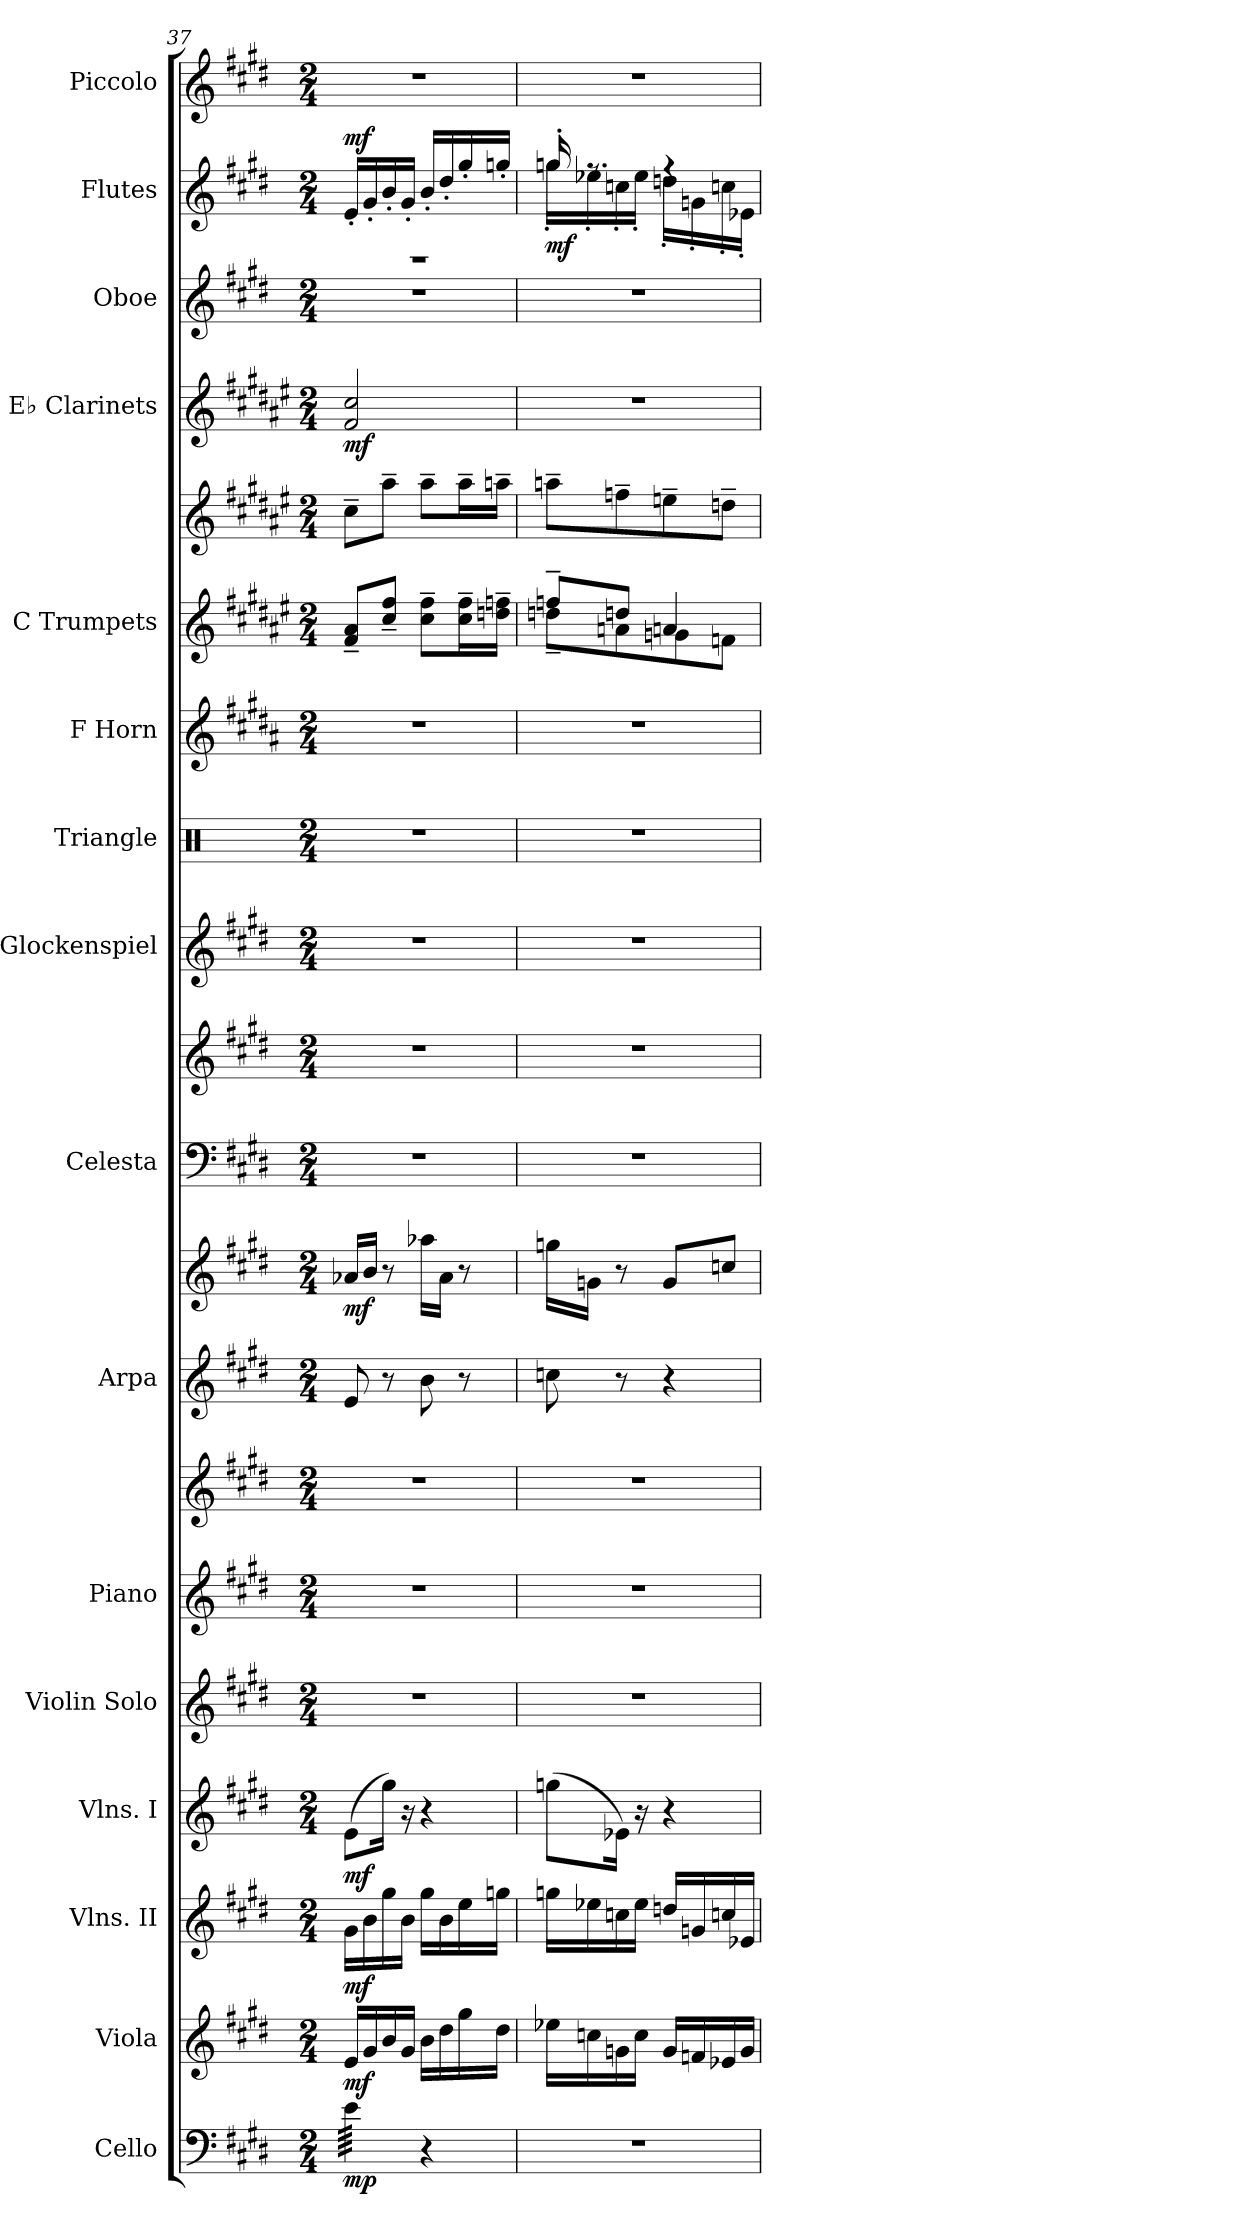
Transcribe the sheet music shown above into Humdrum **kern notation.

**kern	**dynam	**kern	**dynam	**kern	**dynam	**kern	**dynam	**kern	**kern	**kern	**kern	**kern	**dynam	**kern	**kern	**kern	**kern	**kern	**kern	**kern	**kern	**dynam	**kern	**kern	**dynam	**kern
*part16	*part16	*part15	*part15	*part14	*part14	*part13	*part13	*part12	*part11	*part11	*part10	*part10	*part10	*part9	*part9	*part8	*part7	*part6	*part5	*part5	*part4	*part4	*part3	*part2	*part2	*part1
*staff20	*staff20	*staff19	*staff19	*staff18	*staff18	*staff17	*staff17	*staff16	*staff15	*staff14	*staff13	*staff12	*staff12/13	*staff11	*staff10	*staff9	*staff8	*staff7	*staff6	*staff5	*staff4	*staff4	*staff3	*staff2	*staff2	*staff1
*I"Cello	*	*I"Viola	*	*I"Vlns. II	*	*I"Vlns. I	*	*I"Violin Solo	*I"Piano	*	*I"Arpa	*	*	*I"Celesta	*	*I"Glockenspiel	*I"Triangle	*I"F Horn	*I"C Trumpets	*	*I"E♭ Clarinets	*	*I"Oboe	*I"Flutes	*	*I"Piccolo
*	*	*	*	*I'Vlns. II	*	*I'Vlns. I	*	*I'Vln. solo	*I'Pno.	*	*I'Arpa	*	*	*I'Cel.	*	*I'Glock.	*I'Trgl.	*I'F Hn.	*I'C Tpt.	*	*I'E♭ Cl.	*	*I'Ob.	*I'Fl.	*	*I'Picc.
*clefF4	*	*clefG2	*	*clefG2	*	*clefG2	*	*clefG2	*clefG2	*clefG2	*clefG2	*clefG2	*	*clefF4	*clefG2	*clefG2	*clefX	*clefG2	*clefG2	*clefG2	*clefG2	*	*clefG2	*clefG2	*	*clefG2
*	*	*	*	*	*	*	*	*	*	*	*	*	*	*ITrd-7c-12	*ITrd-7c-12	*ITrd-14c-24	*	*ITrd4c7	*ITrd1c2	*ITrd1c2	*ITrd1c2	*	*	*	*	*ITrd-7c-12
*k[f#c#g#d#]	*	*k[f#c#g#d#]	*	*k[f#c#g#d#]	*	*k[f#c#g#d#]	*	*k[f#c#g#d#]	*k[f#c#g#d#]	*k[f#c#g#d#]	*k[f#c#g#d#]	*k[f#c#g#d#]	*	*k[f#c#g#d#]	*k[f#c#g#d#]	*k[f#c#g#d#]	*k[]	*k[f#c#g#d#]	*k[f#c#g#d#]	*k[f#c#g#d#]	*k[f#c#g#d#]	*	*k[f#c#g#d#]	*k[f#c#g#d#]	*	*k[f#c#g#d#]
*M2/4	*	*M2/4	*	*M2/4	*	*M2/4	*	*M2/4	*M2/4	*M2/4	*M2/4	*M2/4	*	*M2/4	*M2/4	*M2/4	*M2/4	*M2/4	*M2/4	*M2/4	*M2/4	*	*M2/4	*M2/4	*	*M2/4
=37	=37	=37	=37	=37	=37	=37	=37	=37	=37	=37	=37	=37	=37	=37	=37	=37	=37	=37	=37	=37	=37	=37	=37	=37	=37	=37
*	*	*	*	*	*	*	*	*	*	*	*	*	*	*	*	*	*	*	*	*	*	*	*	*^	*	*
!	!LO:DY:b	!	!LO:DY:b	!	!LO:DY:b	!	!LO:DY:b	!	!	!	!	!	!LO:DY:b	!	!	!	!	!	!	!	!	!LO:DY:b	!	!	!	!LO:DY:a	!
*tremolo	*	*	*	*	*	*	*	*	*	*	*	*	*	*	*	*	*	*	*	*	*	*	*	*	*	*	*
64e\LLLL	mp	16e/LL	mf	16g#\LL	mf	(>8e\L	mf	2r	2r	2r	8e/	16a-X/LL	mf	2r	2r	2r	2r	2r	8e/~ 8g#/~L	8b~\L	2e/ 2b/	mf	2r	2rD	16e'/LL	mf	2r
64e\	.	.	.	.	.	.	.	.	.	.	.	.	.	.	.	.	.	.	.	.	.	.	.	.	.	.	.
64e\	.	.	.	.	.	.	.	.	.	.	.	.	.	.	.	.	.	.	.	.	.	.	.	.	.	.	.
64e\	.	.	.	.	.	.	.	.	.	.	.	.	.	.	.	.	.	.	.	.	.	.	.	.	.	.	.
64e\	.	16g#/	.	16b\	.	.	.	.	.	.	.	16b/JJ	.	.	.	.	.	.	.	.	.	.	.	.	16g#'/	.	.
64e\	.	.	.	.	.	.	.	.	.	.	.	.	.	.	.	.	.	.	.	.	.	.	.	.	.	.	.
64e\	.	.	.	.	.	.	.	.	.	.	.	.	.	.	.	.	.	.	.	.	.	.	.	.	.	.	.
64e\	.	.	.	.	.	.	.	.	.	.	.	.	.	.	.	.	.	.	.	.	.	.	.	.	.	.	.
64e\	.	16b/	.	16gg#\	.	16gg#\Jk)	.	.	.	.	8r	8r	.	.	.	.	.	.	8b/~ 8ee/~J	8gg#~\J	.	.	.	.	16b'/	.	.
64e\	.	.	.	.	.	.	.	.	.	.	.	.	.	.	.	.	.	.	.	.	.	.	.	.	.	.	.
64e\	.	.	.	.	.	.	.	.	.	.	.	.	.	.	.	.	.	.	.	.	.	.	.	.	.	.	.
64e\	.	.	.	.	.	.	.	.	.	.	.	.	.	.	.	.	.	.	.	.	.	.	.	.	.	.	.
64e\	.	16g#/JJ	.	16b\JJ	.	16r	.	.	.	.	.	.	.	.	.	.	.	.	.	.	.	.	.	.	16g#'/JJ	.	.
64e\	.	.	.	.	.	.	.	.	.	.	.	.	.	.	.	.	.	.	.	.	.	.	.	.	.	.	.
64e\	.	.	.	.	.	.	.	.	.	.	.	.	.	.	.	.	.	.	.	.	.	.	.	.	.	.	.
64e\JJJJ	.	.	.	.	.	.	.	.	.	.	.	.	.	.	.	.	.	.	.	.	.	.	.	.	.	.	.
*Xtremolo	*	*	*	*	*	*	*	*	*	*	*	*	*	*	*	*	*	*	*	*	*	*	*	*	*	*	*
4r	.	16b\LL	.	16gg#\LL	.	4r	.	.	.	.	8b\	16aa-X\LL	.	.	.	.	.	.	8b\~ 8ee\~L	8gg#~\L	.	.	.	.	16b'/LL	.	.
.	.	16dd#\	.	16b\	.	.	.	.	.	.	.	16a-\JJ	.	.	.	.	.	.	.	.	.	.	.	.	16dd#'/	.	.
.	.	16gg#\	.	16ee\	.	.	.	.	.	.	8r	8r	.	.	.	.	.	.	16b\~ 16ee\~L	16gg#~\L	.	.	.	.	16gg#'/	.	.
.	.	16dd#\JJ	.	16ggn\JJ	.	.	.	.	.	.	.	.	.	.	.	.	.	.	16ccn\~ 16ee-X\~JJ	16ggn~\JJ	.	.	.	.	16ggn'/JJ	.	.
=38	=38	=38	=38	=38	=38	=38	=38	=38	=38	=38	=38	=38	=38	=38	=38	=38	=38	=38	=38	=38	=38	=38	=38	=38	=38	=38	=38
*	*	*	*	*	*	*	*	*	*	*	*	*	*	*	*	*	*	*	*^	*	*	*	*	*	*	*	*
!	!	!	!	!	!	!	!	!	!	!	!	!	!	!	!	!	!	!	!	!	!	!	!	!	!	!	!LO:DY:b	!
2r	.	16ee-X\LL	.	16ggn\LL	.	(>8ggn\L	.	2r	2r	2r	8ccn\	16ggn\LL	.	2r	2r	2r	2r	2r	8ee-X~/L	8ccn~\L	8ggn~\L	2r	.	2r	16ggn'/	16gg'\LL	mf	2r
.	.	16ccn\	.	16ee-X\	.	.	.	.	.	.	.	16gn\JJ	.	.	.	.	.	.	.	.	.	.	.	.	8.rff	16ee-X'\	.	.
.	.	16gn\	.	16ccn\	.	16e-X\Jk)	.	.	.	.	8r	8r	.	.	.	.	.	.	8ccn/J	8gn\	8ee-X~\	.	.	.	.	16ccn'\	.	.
.	.	16cc\JJ	.	16ee-\JJ	.	16r	.	.	.	.	.	.	.	.	.	.	.	.	.	.	.	.	.	.	.	16ee-'\JJ	.	.
.	.	16g/LL	.	16ddn/LL	.	4r	.	.	.	.	4r	8g/L	.	.	.	.	.	.	4gn/	8fn\	8ddn~\	.	.	.	4rff	16ddn'\LL	.	.
.	.	16fn/	.	16gn/	.	.	.	.	.	.	.	.	.	.	.	.	.	.	.	.	.	.	.	.	.	16gn'\	.	.
.	.	16e-X/	.	16ccn/	.	.	.	.	.	.	.	8ccn/J	.	.	.	.	.	.	.	8e-X\J	8ccn~\J	.	.	.	.	16ccn'\	.	.
.	.	16g/JJ	.	16e-X/JJ	.	.	.	.	.	.	.	.	.	.	.	.	.	.	.	.	.	.	.	.	.	16e-X'\JJ	.	.
*	*	*	*	*	*	*	*	*	*	*	*	*	*	*	*	*	*	*	*v	*v	*	*	*	*	*v	*v	*	*
=	=	=	=	=	=	=	=	=	=	=	=	=	=	=	=	=	=	=	=	=	=	=	=	=	=	=
*-	*-	*-	*-	*-	*-	*-	*-	*-	*-	*-	*-	*-	*-	*-	*-	*-	*-	*-	*-	*-	*-	*-	*-	*-	*-	*-
